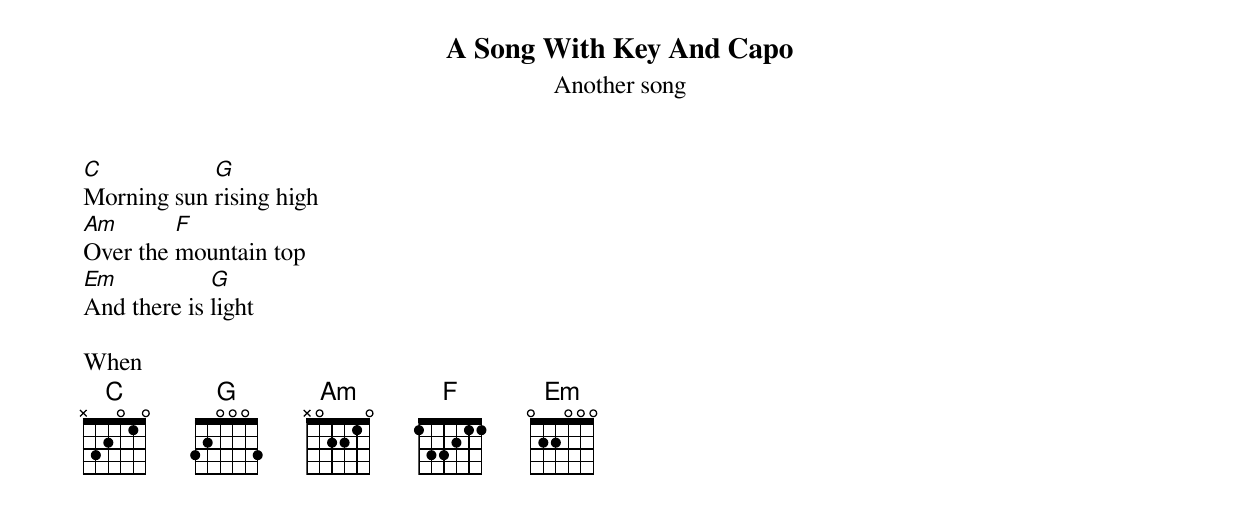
{title: A Song With Key And Capo}
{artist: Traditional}
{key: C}
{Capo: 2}
[C]Morning sun [G]rising high
[Am]Over the [F]mountain top
[Em]And there is [G]light

{subtitle: Another song}
When
